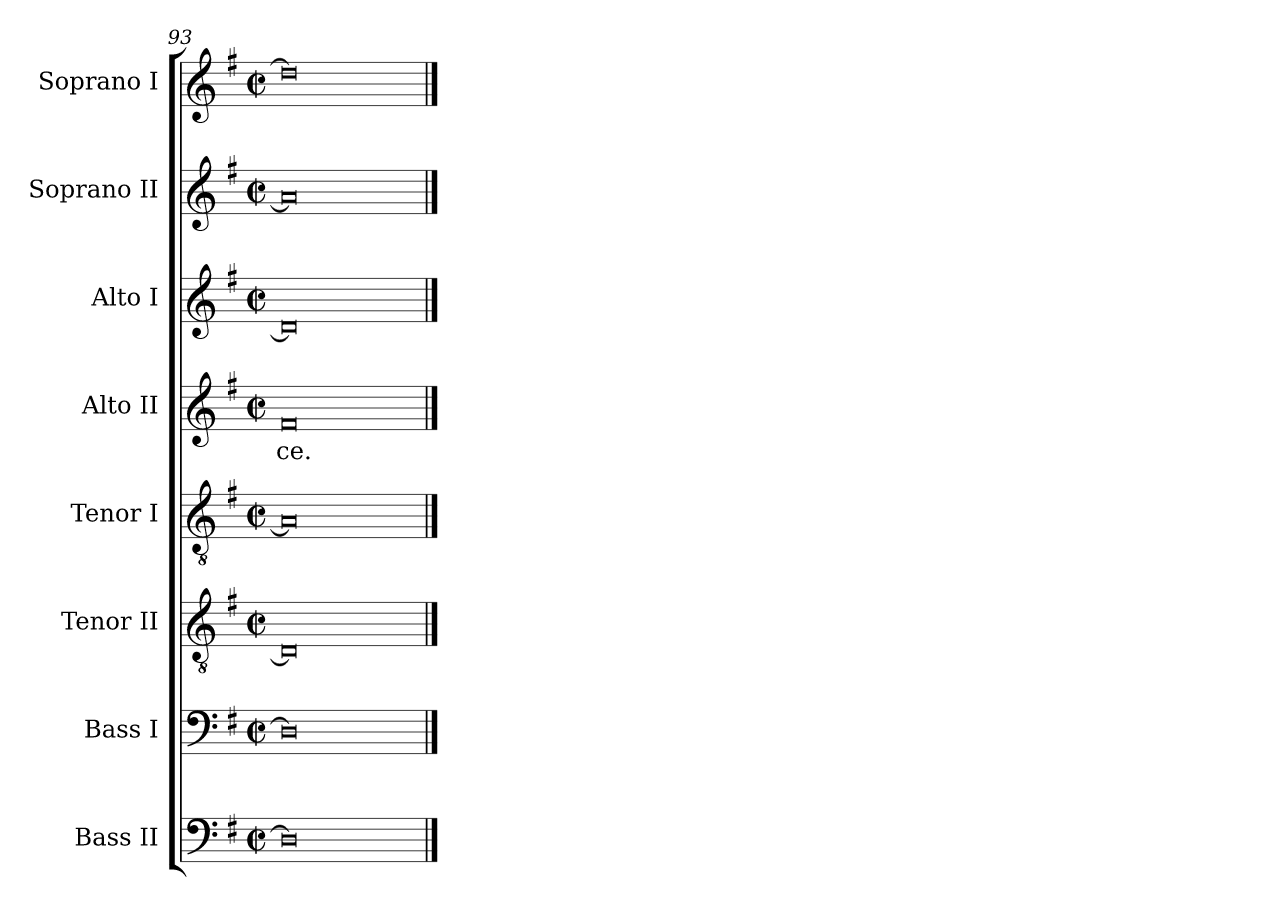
**kern	**kern	**kern	**kern	**kern	**text	**kern	**kern	**kern
*part8	*part7	*part6	*part5	*part4	*part4	*part3	*part2	*part1
*staff8	*staff7	*staff6	*staff5	*staff4	*staff4	*staff3	*staff2	*staff1
*I"Bass II	*I"Bass I	*I"Tenor II	*I"Tenor I	*I"Alto II	*	*I"Alto I	*I"Soprano II	*I"Soprano I
*I'BII	*I'BI	*I'TII	*I'TI	*I'AII	*	*I'AI	*	*
*clefF4	*clefF4	*clefGv2	*clefGv2	*clefG2	*	*clefG2	*clefG2	*clefG2
*k[f#]	*k[f#]	*k[f#]	*k[f#]	*k[f#]	*	*k[f#]	*k[f#]	*k[f#]
*G:	*G:	*G:	*G:	*G:	*	*G:	*G:	*G:
*M2/2	*M2/2	*M2/2	*M2/2	*M2/2	*	*M2/2	*M2/2	*M2/2
*met(c|)	*met(c|)	*met(c|)	*met(c|)	*met(c|)	*	*met(c|)	*met(c|)	*met(c|)
=93	=93	=93	=93	=93	=93	=93	=93	=93
!	!	!	!	!	!LO:LY:b:color=#000000	!	!	!
0Di]	0Di]	0Di]	0Ai]	0f#i	-ce.	0di]	0ai]	0ddi]
==	==	==	==	==	==	==	==	==
*-	*-	*-	*-	*-	*-	*-	*-	*-
